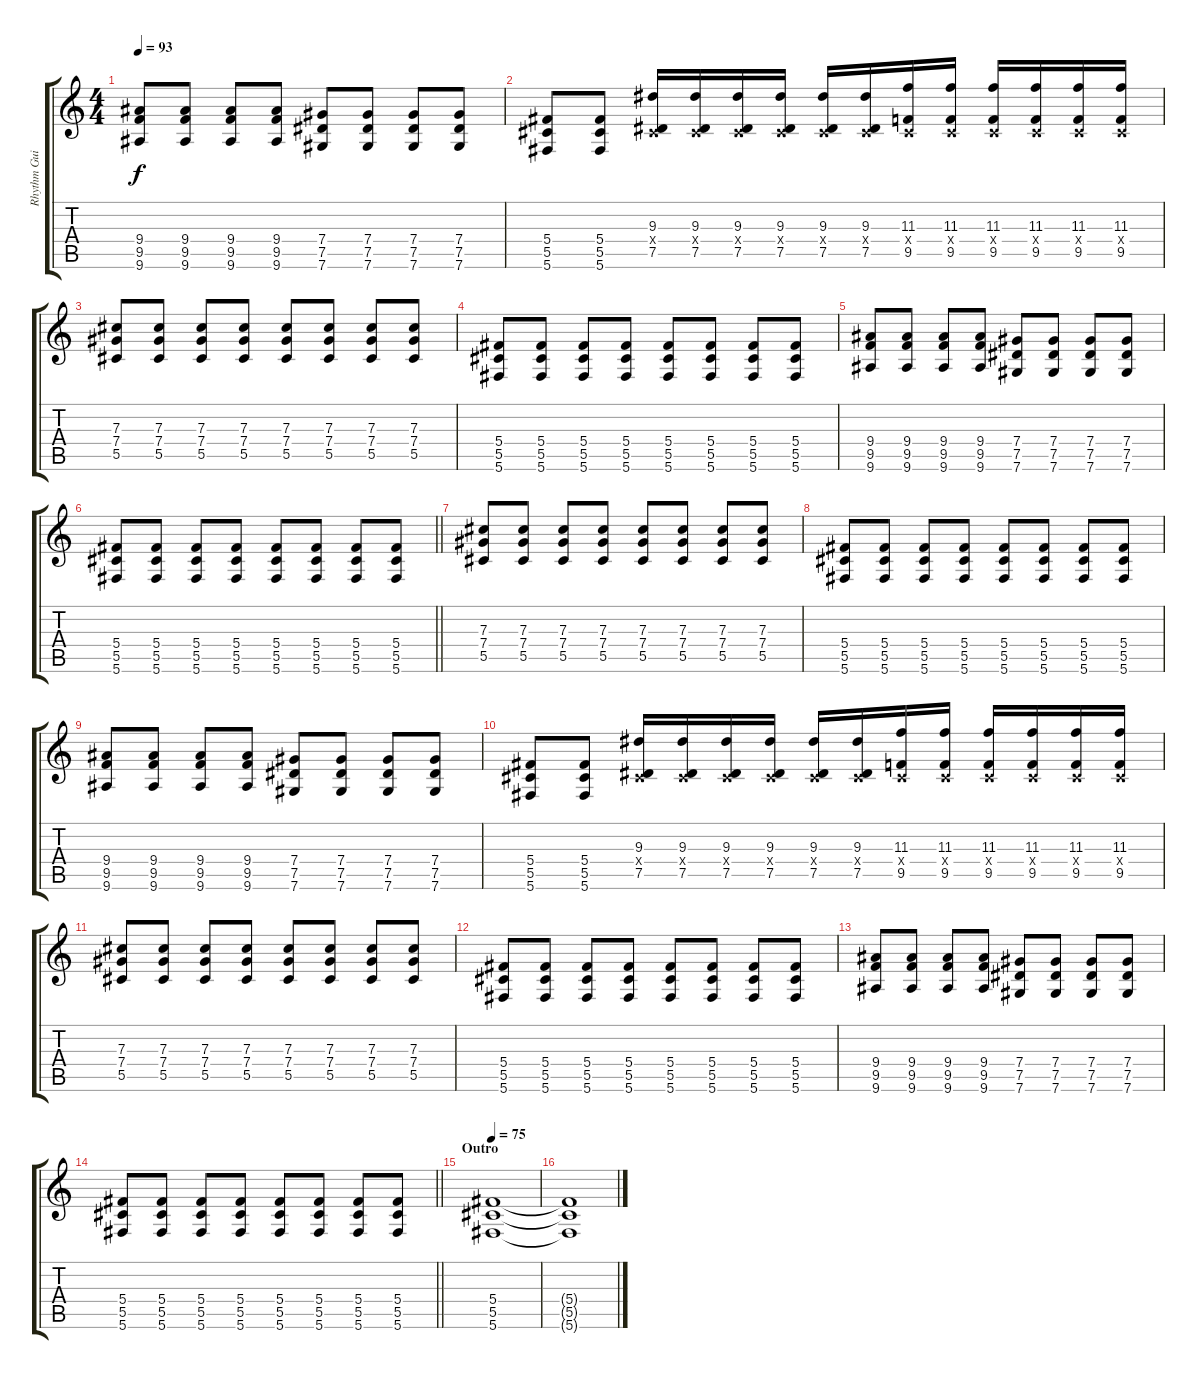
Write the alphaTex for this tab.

\track ("Rhythm Guitar" "Rhythm Gui") {instrument distortionguitar}
\staff {score tabs}
\tuning (Eb4 Bb3 Gb3 Db3 Ab2 Db2) {hide}
\ts (4 4)
\tempo 93
\clef g2
\ks c
(9.4 9.5 9.6).8{dy f} (9.4 9.5 9.6).8 (9.4 9.5 9.6).8 (9.4 9.5 9.6).8 (7.4 7.5 7.6).8 (7.4 7.5 7.6).8 (7.4 7.5 7.6).8 (7.4 7.5 7.6).8 |
(5.4 5.5 5.6).8 (5.4 5.5 5.6).8 (9.3 0.4{x} 7.5).16 (9.3 0.4{x} 7.5).16 (9.3 0.4{x} 7.5).16 (9.3 0.4{x} 7.5).16 (9.3 0.4{x} 7.5).16 (9.3 0.4{x} 7.5).16 (11.3 0.4{x} 9.5).16 (11.3 0.4{x} 9.5).16 (11.3 0.4{x} 9.5).16 (11.3 0.4{x} 9.5).16 (11.3 0.4{x} 9.5).16 (11.3 0.4{x} 9.5).16 |
(7.3 7.4 5.5).8 (7.3 7.4 5.5).8 (7.3 7.4 5.5).8 (7.3 7.4 5.5).8 (7.3 7.4 5.5).8 (7.3 7.4 5.5).8 (7.3 7.4 5.5).8 (7.3 7.4 5.5).8 |
(5.4 5.5 5.6).8 (5.4 5.5 5.6).8 (5.4 5.5 5.6).8 (5.4 5.5 5.6).8 (5.4 5.5 5.6).8 (5.4 5.5 5.6).8 (5.4 5.5 5.6).8 (5.4 5.5 5.6).8 |
(9.4 9.5 9.6).8 (9.4 9.5 9.6).8 (9.4 9.5 9.6).8 (9.4 9.5 9.6).8 (7.4 7.5 7.6).8 (7.4 7.5 7.6).8 (7.4 7.5 7.6).8 (7.4 7.5 7.6).8 |
\barLineRight lightlight
(5.4 5.5 5.6).8 (5.4 5.5 5.6).8 (5.4 5.5 5.6).8 (5.4 5.5 5.6).8 (5.4 5.5 5.6).8 (5.4 5.5 5.6).8 (5.4 5.5 5.6).8 (5.4 5.5 5.6).8 |
(7.3 7.4 5.5).8 (7.3 7.4 5.5).8 (7.3 7.4 5.5).8 (7.3 7.4 5.5).8 (7.3 7.4 5.5).8 (7.3 7.4 5.5).8 (7.3 7.4 5.5).8 (7.3 7.4 5.5).8 |
(5.4 5.5 5.6).8 (5.4 5.5 5.6).8 (5.4 5.5 5.6).8 (5.4 5.5 5.6).8 (5.4 5.5 5.6).8 (5.4 5.5 5.6).8 (5.4 5.5 5.6).8 (5.4 5.5 5.6).8 |
(9.4 9.5 9.6).8 (9.4 9.5 9.6).8 (9.4 9.5 9.6).8 (9.4 9.5 9.6).8 (7.4 7.5 7.6).8 (7.4 7.5 7.6).8 (7.4 7.5 7.6).8 (7.4 7.5 7.6).8 |
(5.4 5.5 5.6).8 (5.4 5.5 5.6).8 (9.3 0.4{x} 7.5).16 (9.3 0.4{x} 7.5).16 (9.3 0.4{x} 7.5).16 (9.3 0.4{x} 7.5).16 (9.3 0.4{x} 7.5).16 (9.3 0.4{x} 7.5).16 (11.3 0.4{x} 9.5).16 (11.3 0.4{x} 9.5).16 (11.3 0.4{x} 9.5).16 (11.3 0.4{x} 9.5).16 (11.3 0.4{x} 9.5).16 (11.3 0.4{x} 9.5).16 |
(7.3 7.4 5.5).8 (7.3 7.4 5.5).8 (7.3 7.4 5.5).8 (7.3 7.4 5.5).8 (7.3 7.4 5.5).8 (7.3 7.4 5.5).8 (7.3 7.4 5.5).8 (7.3 7.4 5.5).8 |
(5.4 5.5 5.6).8 (5.4 5.5 5.6).8 (5.4 5.5 5.6).8 (5.4 5.5 5.6).8 (5.4 5.5 5.6).8 (5.4 5.5 5.6).8 (5.4 5.5 5.6).8 (5.4 5.5 5.6).8 |
(9.4 9.5 9.6).8 (9.4 9.5 9.6).8 (9.4 9.5 9.6).8 (9.4 9.5 9.6).8 (7.4 7.5 7.6).8 (7.4 7.5 7.6).8 (7.4 7.5 7.6).8 (7.4 7.5 7.6).8 |
\barLineRight lightlight
(5.4 5.5 5.6).8 (5.4 5.5 5.6).8 (5.4 5.5 5.6).8 (5.4 5.5 5.6).8 (5.4 5.5 5.6).8 (5.4 5.5 5.6).8 (5.4 5.5 5.6).8 (5.4 5.5 5.6).8 |
\section ("" "Outro")
\tempo 75
(5.4 5.5 5.6).1 |
(5.4{t} 5.5{t} 5.6{t}).1
